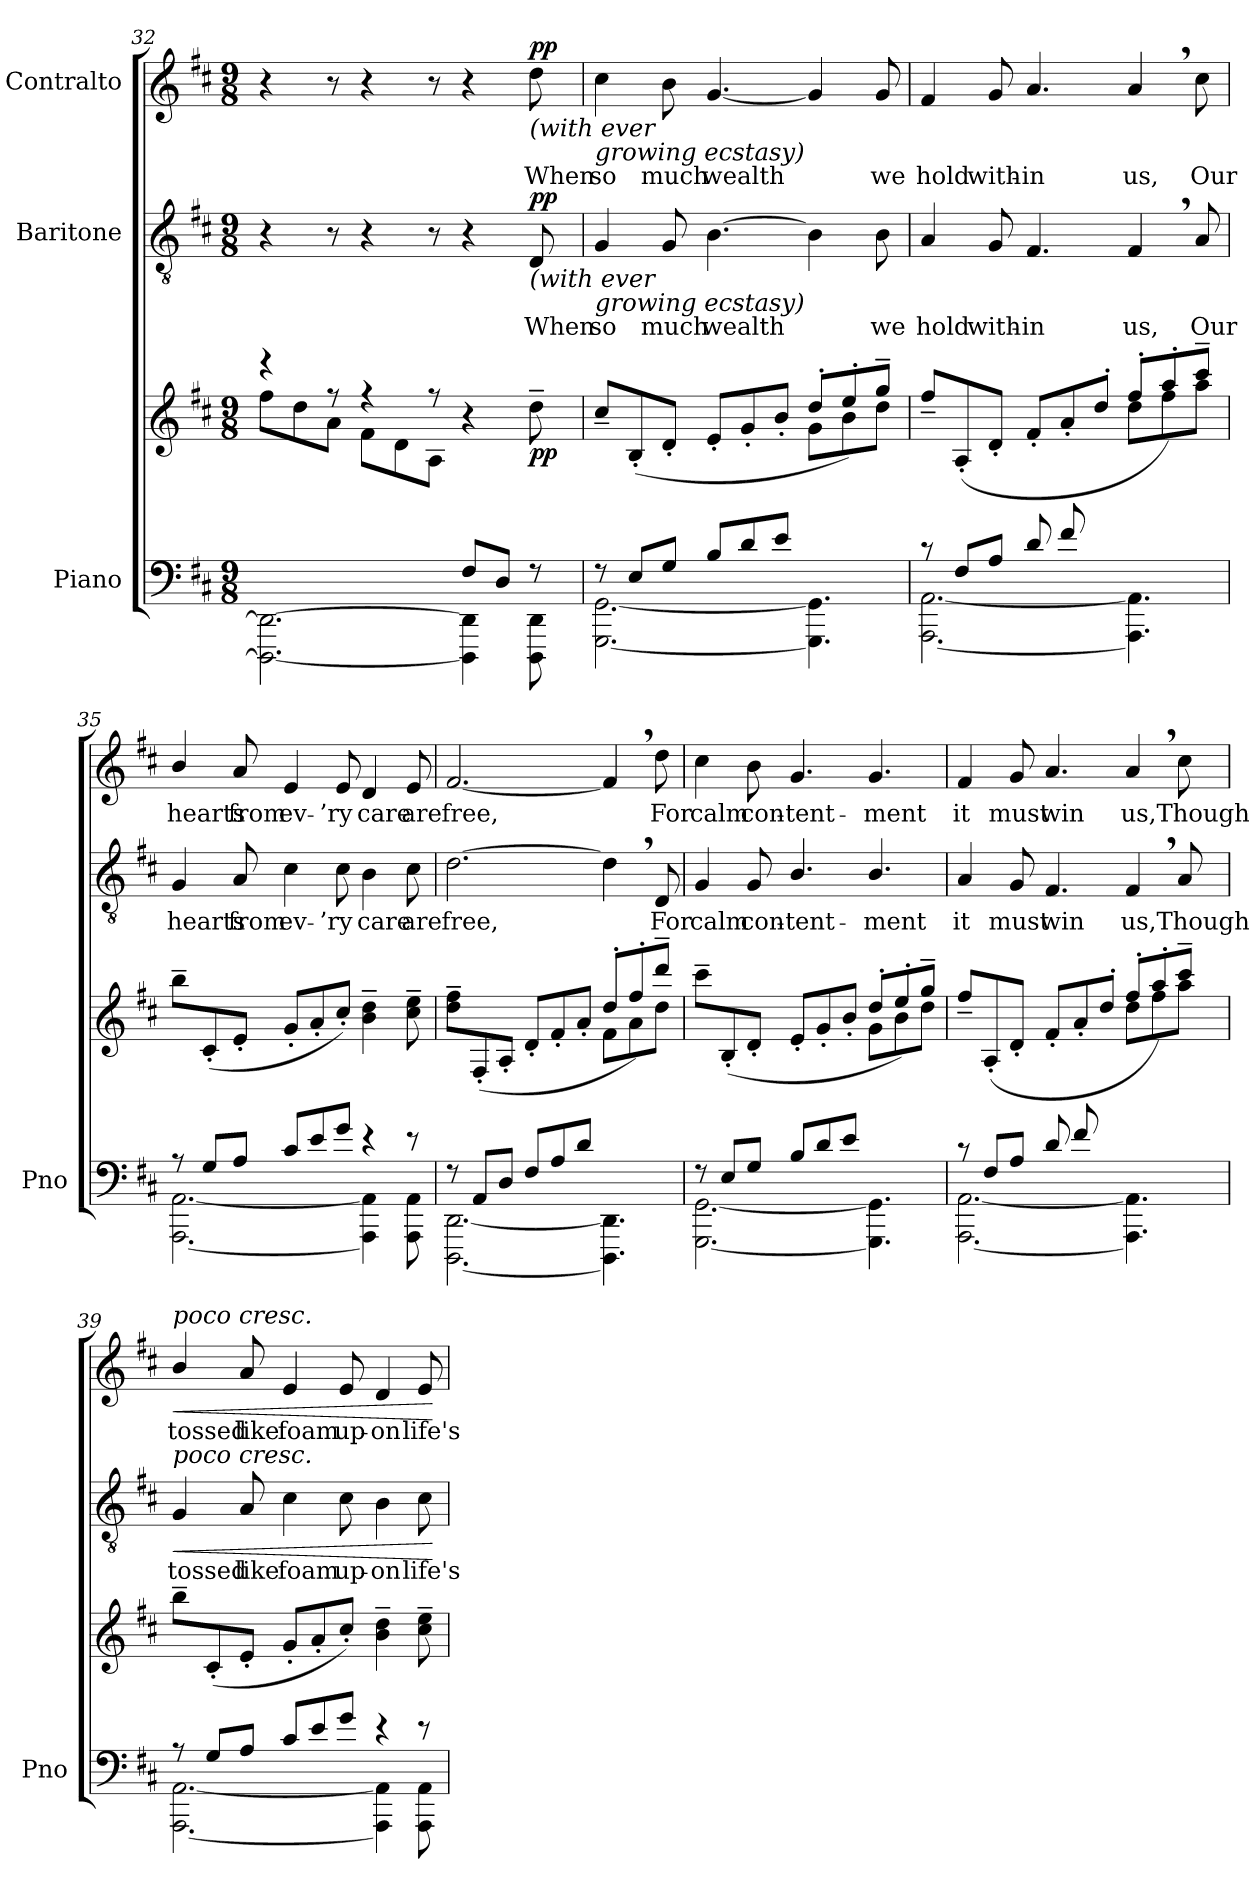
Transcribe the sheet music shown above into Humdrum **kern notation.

**kern	**kern	**dynam	**kern	**text	**dynam	**kern	**text	**dynam
*part3	*part3	*part3	*part2	*part2	*part2	*part1	*part1	*part1
*staff4	*staff3	*staff3/4	*staff2	*staff2	*staff2	*staff1	*staff1	*staff1
*I"Piano	*	*	*I"Baritone	*	*	*I"Contralto	*	*
*I'Pno	*	*	*	*	*	*	*	*
*clefF4	*clefG2	*	*clefGv2	*	*	*clefG2	*	*
*k[f#c#]	*k[f#c#]	*	*k[f#c#]	*	*	*k[f#c#]	*	*
*M9/8	*M9/8	*	*M9/8	*	*	*M9/8	*	*
=32	=32	=32	=32	=32	=32	=32	=32	=32
*^	*^	*	*	*	*	*	*	*
2.ryy	2.DDD\_ 2.DD\_	4r	8ff#\L	.	4r	.	.	4r	.	.
.	.	.	8dd\	.	.	.	.	.	.	.
.	.	8r	8a\J	.	8r	.	.	8r	.	.
.	.	4r	8f#\L	.	4r	.	.	4r	.	.
.	.	.	8d\	.	.	.	.	.	.	.
.	.	8r	8A\J	.	8r	.	.	8r	.	.
8F#/L	4DDD\] 4DD\]	4r	4.ryy	.	4r	.	.	4r	.	.
8D/J	.	.	.	.	.	.	.	.	.	.
!	!	!	!	!	!	!	!	!LO:TX:b:i:t=(with ever	!	!
!	!	!	!	!	!LO:TX:b:i:t=(with ever	!	!	!	!	!
!	!	!	!	!LO:DY:b	!	!LO:LY:b	!LO:DY:a	!	!LO:LY:b	!LO:DY:a
8r	8DDD\ 8DD\	8dd~\	.	pp	8D/	When	pp	8dd\	When	pp
!!LO:LB:g=z
=33	=33	=33	=33	=33	=33	=33	=33	=33	=33	=33
!	!	!	!	!	!	!	!	!LO:TX:b:i:t=growing ecstasy)	!	!
!	!	!	!	!	!LO:TX:b:i:t=growing ecstasy)	!	!	!	!	!
!	!	!	!	!	!	!LO:LY:b	!	!	!LO:LY:b	!
8r	[2.GGG\ [2.GG\	8cc#~>/L	2.ryy	.	4G/	so	.	4cc#\	so	.
8E/L	.	(>8B'>/	.	.	.	.	.	.	.	.
!	!	!	!	!	!	!LO:LY:b	!	!	!LO:LY:b	!
8G/J	.	8d'>/J	.	.	8G/	much	.	8b\	much	.
!	!	!	!	!	!	!LO:LY:b	!	!	!LO:LY:b	!
8B/L	.	8e'>/L	.	.	[4.B\	wealth	.	[4.g/	wealth	.
8d/	.	8g'>/	.	.	.	.	.	.	.	.
8e/J	.	8b'>/J	.	.	.	.	.	.	.	.
4.ryy	4.GGG\] 4.GG\]	8dd'>/L	8g\L	.	4B\]	.	.	4g/]	.	.
.	.	8ee'>/)	8b\	.	.	.	.	.	.	.
!	!	!	!	!	!	!LO:LY:b	!	!	!LO:LY:b	!
.	.	8gg~>/J	8dd\J	.	8B\	we	.	8g/	we	.
=34	=34	=34	=34	=34	=34	=34	=34	=34	=34	=34
!	!	!	!	!	!	!LO:LY:b	!	!	!LO:LY:b	!
8r	[2.AAA\ [2.AA\	8ff#~>/L	8ryy	.	4A/	hold	.	4f#/	hold	.
*	*	*v	*v	*	*	*	*	*	*	*
8F#/L	.	(>8A'>/	.	.	.	.	.	.	.
!	!	!	!	!	!LO:LY:b	!	!	!LO:LY:b	!
8A/J	.	8d'>/J	.	8G/	with-	.	8g/	with-	.
!	!	!	!	!	!LO:LY:b	!	!	!LO:LY:b	!
8d/L	.	8f#'>/L	.	4.F#/	-in	.	4.a/	-in	.
8f#/	.	8a'>/	.	.	.	.	.	.	.
*	*	*^	*	*	*	*	*	*	*
2ryy	.	8dd'>/J	8a\J	.	.	.	.	.	.	.
!	!	!	!	!	!	!LO:LY:b	!	!	!LO:LY:b	!
.	4.AAA\] 4.AA\]	8ff#'>/L	8dd\L	.	4F#,/	us,	.	4a,/	us,	.
.	.	8aa'>/)	8ff#\	.	.	.	.	.	.	.
!	!	!	!	!	!	!LO:LY:b	!	!	!LO:LY:b	!
.	.	8ccc#~>/J	8aa\J	.	8A/	Our	.	8cc#\	Our	.
!!LO:PB:g=z
=35	=35	=35	=35	=35	=35	=35	=35	=35	=35	=35
!	!	!	!	!	!	!LO:LY:b	!	!	!LO:LY:b	!
*	*	*v	*v	*	*	*	*	*	*	*
8r	[2.AAA\ [2.AA\	8bb~>\L	.	4G/	hearts	.	4b/	hearts	.
8G/L	.	(>8c#'>/	.	.	.	.	.	.	.
!	!	!	!	!	!LO:LY:b	!	!	!LO:LY:b	!
8A/J	.	8e'>/J	.	8A/	from	.	8a/	from	.
!	!	!	!	!	!LO:LY:b	!	!	!LO:LY:b	!
8c#/L	.	8g'>/L	.	4c#\	ev-	.	4e/	ev-	.
8e/	.	8a'>/	.	.	.	.	.	.	.
!	!	!	!	!	!LO:LY:b	!	!	!LO:LY:b	!
8g/J	.	8cc#'>/J)	.	8c#\	-’ry	.	8e/	-’ry	.
!	!	!	!	!	!LO:LY:b	!	!	!LO:LY:b	!
4r	4AAA\] 4AA\]	4b\~> 4dd\~>	.	4B\	care	.	4d/	care	.
!	!	!	!	!	!LO:LY:b	!	!	!LO:LY:b	!
8r	8AAA\ 8AA\	8cc#\~> 8ee\~>	.	8c#\	are	.	8e/	are	.
=36	=36	=36	=36	=36	=36	=36	=36	=36	=36
*	*	*^	*	*	*	*	*	*	*
!	!	!	!	!	!	!LO:LY:b	!	!	!LO:LY:b	!
8r	[2.DDD\ [2.DD\	8dd\~> 8ff#\~>L	2.ryy	.	[2.d\	free,	.	[2.f#/	free,	.
8AA/L	.	(>8F#'>/	.	.	.	.	.	.	.	.
8D/J	.	8A'>/J	.	.	.	.	.	.	.	.
8F#/L	.	8d'>/L	.	.	.	.	.	.	.	.
8A/	.	8f#'>/	.	.	.	.	.	.	.	.
8d/J	.	8a'>/J	.	.	.	.	.	.	.	.
4.ryy	4.DDD\] 4.DD\]	8dd'>/L	8f#\L	.	4d,\]	.	.	4f#,/]	.	.
.	.	8ff#'>/)	8a\	.	.	.	.	.	.	.
!	!	!	!	!	!	!LO:LY:b	!	!	!LO:LY:b	!
.	.	8ddd~>/J	8dd\J	.	8D/	For	.	8dd\	For	.
!!LO:LB:g=z
=37	=37	=37	=37	=37	=37	=37	=37	=37	=37	=37
!	!	!	!	!	!	!LO:LY:b	!	!	!LO:LY:b	!
8r	[2.GGG\ [2.GG\	8ccc#~>\L	2.ryy	.	4G/	calm	.	4cc#\	calm	.
8E/L	.	(>8B'>/	.	.	.	.	.	.	.	.
!	!	!	!	!	!	!LO:LY:b	!	!	!LO:LY:b	!
8G/J	.	8d'>/J	.	.	8G/	con-	.	8b\	con-	.
!	!	!	!	!	!	!LO:LY:b	!	!	!LO:LY:b	!
8B/L	.	8e'>/L	.	.	4.B/	-tent-	.	4.g/	-tent-	.
8d/	.	8g'>/	.	.	.	.	.	.	.	.
8e/J	.	8b'>/J	.	.	.	.	.	.	.	.
!	!	!	!	!	!	!LO:LY:b	!	!	!LO:LY:b	!
4.ryy	4.GGG\] 4.GG\]	8dd'>/L	8g\L	.	4.B/	-ment	.	4.g/	-ment	.
.	.	8ee'>/)	8b\	.	.	.	.	.	.	.
.	.	8gg~>/J	8dd\J	.	.	.	.	.	.	.
=38	=38	=38	=38	=38	=38	=38	=38	=38	=38	=38
!	!	!	!	!	!	!LO:LY:b	!	!	!LO:LY:b	!
8r	[2.AAA\ [2.AA\	8ff#~>/L	8ryy	.	4A/	it	.	4f#/	it	.
*	*	*v	*v	*	*	*	*	*	*	*
8F#/L	.	(>8A'>/	.	.	.	.	.	.	.
!	!	!	!	!	!LO:LY:b	!	!	!LO:LY:b	!
8A/J	.	8d'>/J	.	8G/	must	.	8g/	must	.
!	!	!	!	!	!LO:LY:b	!	!	!LO:LY:b	!
8d/L	.	8f#'>/L	.	4.F#/	win	.	4.a/	win	.
8f#/	.	8a'>/	.	.	.	.	.	.	.
*	*	*^	*	*	*	*	*	*	*
2ryy	.	8dd'>/J	8a\J	.	.	.	.	.	.	.
!	!	!	!	!	!	!LO:LY:b	!	!	!LO:LY:b	!
.	4.AAA\] 4.AA\]	8ff#'>/L	8dd\L	.	4F#,/	us,	.	4a,/	us,	.
.	.	8aa'>/)	8ff#\	.	.	.	.	.	.	.
!	!	!	!	!	!	!LO:LY:b	!	!	!LO:LY:b	!
.	.	8ccc#~>/J	8aa\J	.	8A/	Though	.	8cc#\	Though	.
!!LO:LB:g=z
=39	=39	=39	=39	=39	=39	=39	=39	=39	=39	=39
!	!	!	!	!	!	!	!	!LO:TX:a:i:t=poco cresc.	!	!
!	!	!	!	!	!LO:TX:a:i:t=poco cresc.	!	!	!	!	!
!	!	!LO:TX:b:i:t=poco cresc.	!	!	!	!	!	!	!	!
!	!	!	!	!	!	!LO:LY:b	!LO:HP:b	!	!LO:LY:b	!LO:HP:b
*	*	*v	*v	*	*	*	*	*	*	*
8r	[2.AAA\ [2.AA\	8bb~>\L	.	4G/	tossed	<	4b/	tossed	<
8G/L	.	(>8c#'>/	.	.	.	.	.	.	.
!	!	!	!	!	!LO:LY:b	!	!	!LO:LY:b	!
8A/J	.	8e'>/J	.	8A/	like	.	8a/	like	.
!	!	!	!	!	!LO:LY:b	!	!	!LO:LY:b	!
8c#/L	.	8g'>/L	.	4c#\	foam	.	4e/	foam	.
8e/	.	8a'>/	.	.	.	.	.	.	.
!	!	!	!	!	!LO:LY:b	!	!	!LO:LY:b	!
8g/J	.	8cc#'>/J)	.	8c#\	up-	.	8e/	up-	.
!	!	!	!	!	!LO:LY:b	!	!	!LO:LY:b	!
4r	4AAA\] 4AA\]	4b\~> 4dd\~>	.	4B\	-on	.	4d/	-on	.
!	!	!	!	!	!LO:LY:b	!	!	!LO:LY:b	!
8r	8AAA\ 8AA\	8cc#\~> 8ee\~>	.	8c#\	life's	.	8e/	life's	.
*v	*v	*	*	*	*	*	*	*	*
.	.	.	.	.	[	.	.	[
=	=	=	=	=	=	=	=	=
*-	*-	*-	*-	*-	*-	*-	*-	*-
